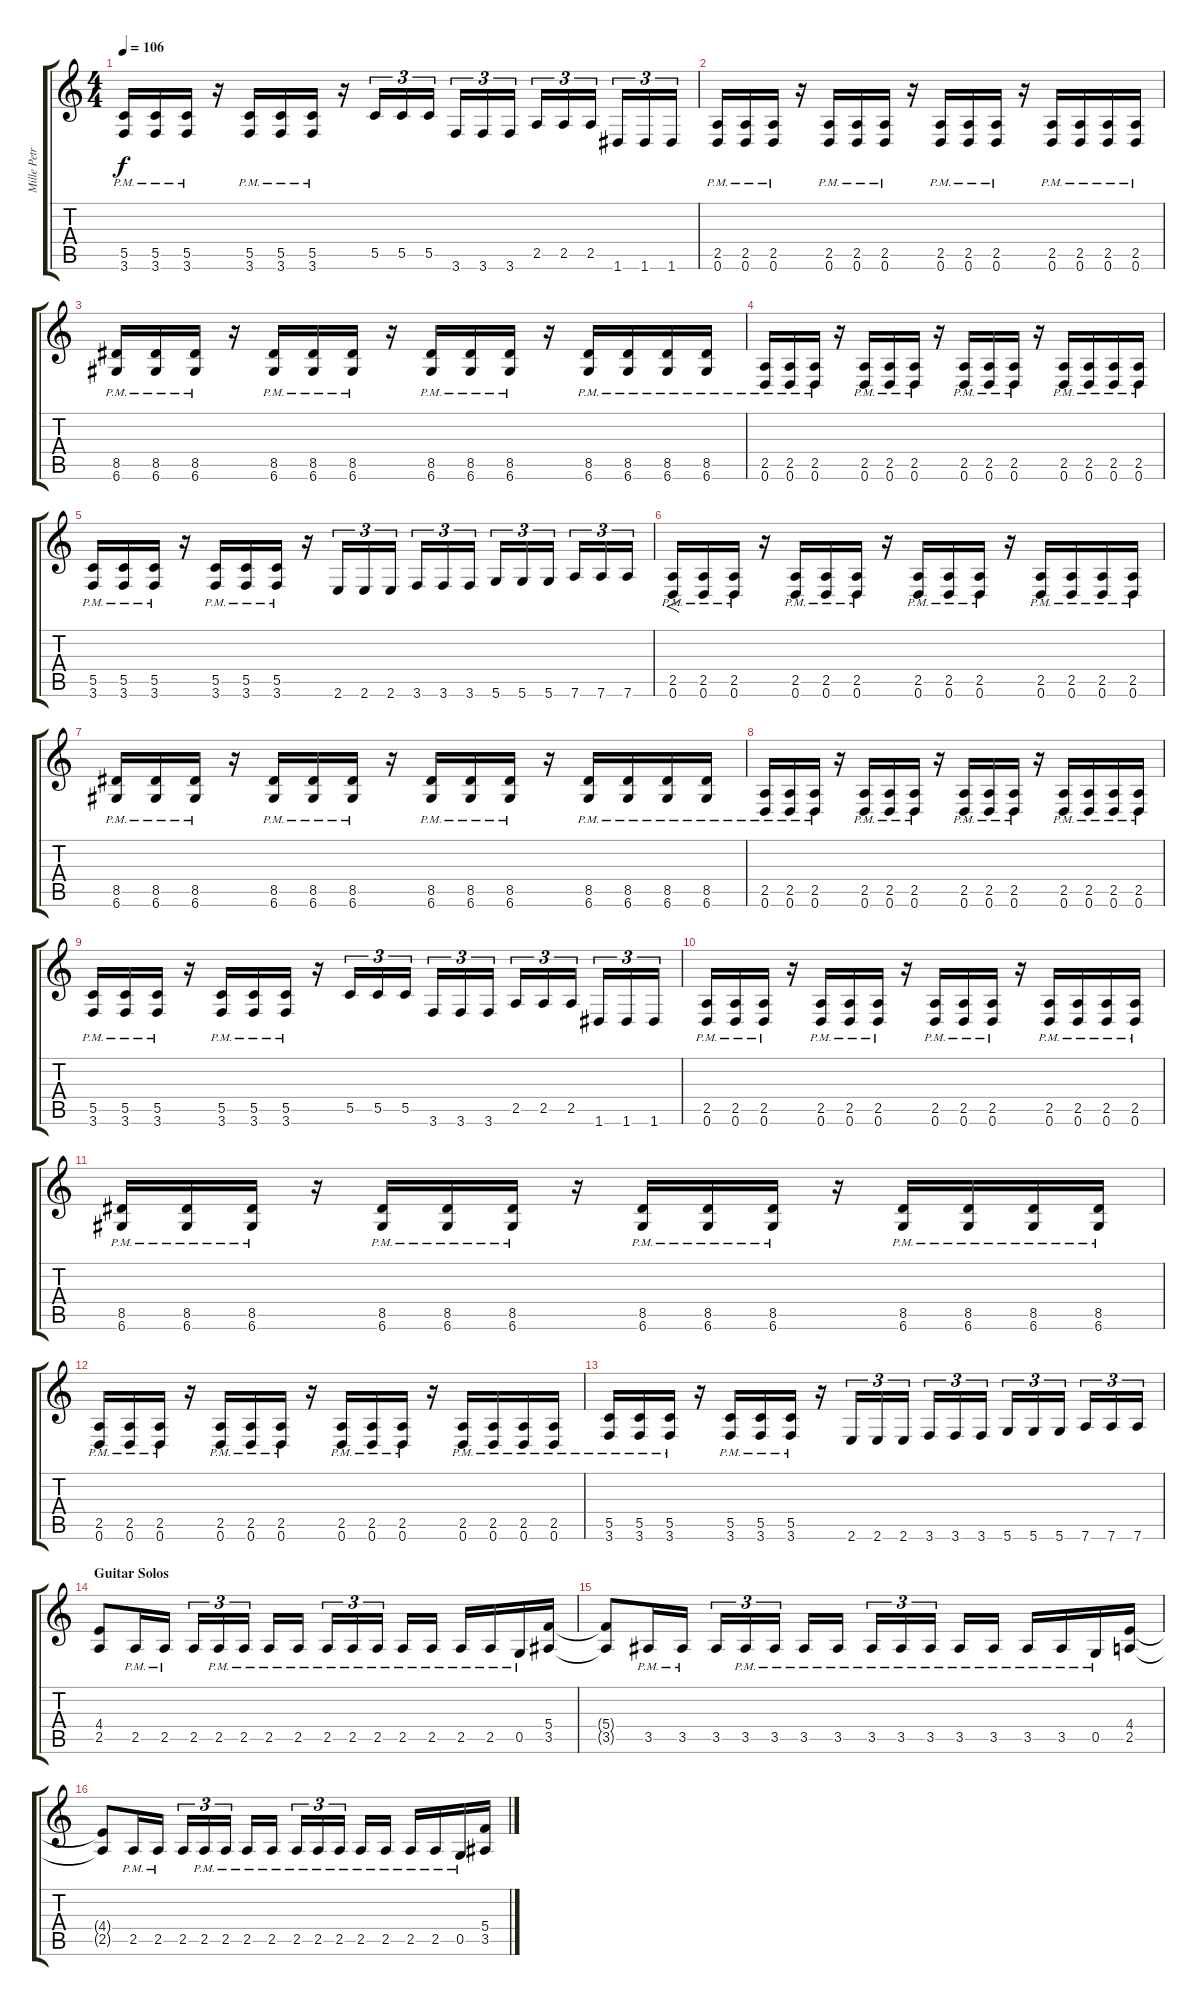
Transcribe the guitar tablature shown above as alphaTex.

\track ("Mille Petrozza" "Mille Petr") {instrument distortionguitar}
\staff {score tabs}
\tuning (D4 A3 F3 C3 G2 D2) {hide}
\ts (4 4)
\tempo 106
\clef g2
\ks c
(5.5{pm} 3.6{pm}).16{dy f} (5.5{pm} 3.6{pm}).16 (5.5{pm} 3.6{pm}).16 r.16 (5.5{pm} 3.6{pm}).16 (5.5{pm} 3.6{pm}).16 (5.5{pm} 3.6{pm}).16 r.16 5.5.16{tu (3 2)} 5.5.16{tu (3 2)} 5.5.16{tu (3 2)} 3.6.16{tu (3 2)} 3.6.16{tu (3 2)} 3.6.16{tu (3 2)} 2.5.16{tu (3 2)} 2.5.16{tu (3 2)} 2.5.16{tu (3 2)} 1.6.16{tu (3 2)} 1.6.16{tu (3 2)} 1.6.16{tu (3 2)} |
(2.5{pm} 0.6{pm}).16 (2.5{pm} 0.6{pm}).16 (2.5{pm} 0.6{pm}).16 r.16 (2.5{pm} 0.6{pm}).16 (2.5{pm} 0.6{pm}).16 (2.5{pm} 0.6{pm}).16 r.16 (2.5{pm} 0.6{pm}).16 (2.5{pm} 0.6{pm}).16 (2.5{pm} 0.6{pm}).16 r.16 (2.5{pm} 0.6{pm}).16 (2.5{pm} 0.6{pm}).16 (2.5{pm} 0.6{pm}).16 (2.5{pm} 0.6{pm}).16 |
(8.5{pm} 6.6{pm}).16 (8.5{pm} 6.6{pm}).16 (8.5{pm} 6.6{pm}).16 r.16 (8.5{pm} 6.6{pm}).16 (8.5{pm} 6.6{pm}).16 (8.5{pm} 6.6{pm}).16 r.16 (8.5{pm} 6.6{pm}).16 (8.5{pm} 6.6{pm}).16 (8.5{pm} 6.6{pm}).16 r.16 (8.5{pm} 6.6{pm}).16 (8.5{pm} 6.6{pm}).16 (8.5{pm} 6.6{pm}).16 (8.5{pm} 6.6{pm}).16 |
(2.5{pm} 0.6{pm}).16 (2.5{pm} 0.6{pm}).16 (2.5{pm} 0.6{pm}).16 r.16 (2.5{pm} 0.6{pm}).16 (2.5{pm} 0.6{pm}).16 (2.5{pm} 0.6{pm}).16 r.16 (2.5{pm} 0.6{pm}).16 (2.5{pm} 0.6{pm}).16 (2.5{pm} 0.6{pm}).16 r.16 (2.5{pm} 0.6{pm}).16 (2.5{pm} 0.6{pm}).16 (2.5{pm} 0.6{pm}).16 (2.5{pm} 0.6{pm}).16 |
(5.5{pm} 3.6{pm}).16 (5.5{pm} 3.6{pm}).16 (5.5{pm} 3.6{pm}).16 r.16 (5.5{pm} 3.6{pm}).16 (5.5{pm} 3.6{pm}).16 (5.5{pm} 3.6{pm}).16 r.16 2.6.16{tu (3 2)} 2.6.16{tu (3 2)} 2.6.16{tu (3 2)} 3.6.16{tu (3 2)} 3.6.16{tu (3 2)} 3.6.16{tu (3 2)} 5.6.16{tu (3 2)} 5.6.16{tu (3 2)} 5.6.16{tu (3 2)} 7.6.16{tu (3 2)} 7.6.16{tu (3 2)} 7.6.16{tu (3 2)} |
(2.5{pm} 0.6{pm}).16{f} (2.5{pm} 0.6{pm}).16 (2.5{pm} 0.6{pm}).16 r.16 (2.5{pm} 0.6{pm}).16 (2.5{pm} 0.6{pm}).16 (2.5{pm} 0.6{pm}).16 r.16 (2.5{pm} 0.6{pm}).16 (2.5{pm} 0.6{pm}).16 (2.5{pm} 0.6{pm}).16 r.16 (2.5{pm} 0.6{pm}).16 (2.5{pm} 0.6{pm}).16 (2.5{pm} 0.6{pm}).16 (2.5{pm} 0.6{pm}).16 |
(8.5{pm} 6.6{pm}).16 (8.5{pm} 6.6{pm}).16 (8.5{pm} 6.6{pm}).16 r.16 (8.5{pm} 6.6{pm}).16 (8.5{pm} 6.6{pm}).16 (8.5{pm} 6.6{pm}).16 r.16 (8.5{pm} 6.6{pm}).16 (8.5{pm} 6.6{pm}).16 (8.5{pm} 6.6{pm}).16 r.16 (8.5{pm} 6.6{pm}).16 (8.5{pm} 6.6{pm}).16 (8.5{pm} 6.6{pm}).16 (8.5{pm} 6.6{pm}).16 |
(2.5{pm} 0.6{pm}).16 (2.5{pm} 0.6{pm}).16 (2.5{pm} 0.6{pm}).16 r.16 (2.5{pm} 0.6{pm}).16 (2.5{pm} 0.6{pm}).16 (2.5{pm} 0.6{pm}).16 r.16 (2.5{pm} 0.6{pm}).16 (2.5{pm} 0.6{pm}).16 (2.5{pm} 0.6{pm}).16 r.16 (2.5{pm} 0.6{pm}).16 (2.5{pm} 0.6{pm}).16 (2.5{pm} 0.6{pm}).16 (2.5{pm} 0.6{pm}).16 |
(5.5{pm} 3.6{pm}).16 (5.5{pm} 3.6{pm}).16 (5.5{pm} 3.6{pm}).16 r.16 (5.5{pm} 3.6{pm}).16 (5.5{pm} 3.6{pm}).16 (5.5{pm} 3.6{pm}).16 r.16 5.5.16{tu (3 2)} 5.5.16{tu (3 2)} 5.5.16{tu (3 2)} 3.6.16{tu (3 2)} 3.6.16{tu (3 2)} 3.6.16{tu (3 2)} 2.5.16{tu (3 2)} 2.5.16{tu (3 2)} 2.5.16{tu (3 2)} 1.6.16{tu (3 2)} 1.6.16{tu (3 2)} 1.6.16{tu (3 2)} |
(2.5{pm} 0.6{pm}).16 (2.5{pm} 0.6{pm}).16 (2.5{pm} 0.6{pm}).16 r.16 (2.5{pm} 0.6{pm}).16 (2.5{pm} 0.6{pm}).16 (2.5{pm} 0.6{pm}).16 r.16 (2.5{pm} 0.6{pm}).16 (2.5{pm} 0.6{pm}).16 (2.5{pm} 0.6{pm}).16 r.16 (2.5{pm} 0.6{pm}).16 (2.5{pm} 0.6{pm}).16 (2.5{pm} 0.6{pm}).16 (2.5{pm} 0.6{pm}).16 |
(8.5{pm} 6.6{pm}).16 (8.5{pm} 6.6{pm}).16 (8.5{pm} 6.6{pm}).16 r.16 (8.5{pm} 6.6{pm}).16 (8.5{pm} 6.6{pm}).16 (8.5{pm} 6.6{pm}).16 r.16 (8.5{pm} 6.6{pm}).16 (8.5{pm} 6.6{pm}).16 (8.5{pm} 6.6{pm}).16 r.16 (8.5{pm} 6.6{pm}).16 (8.5{pm} 6.6{pm}).16 (8.5{pm} 6.6{pm}).16 (8.5{pm} 6.6{pm}).16 |
(2.5{pm} 0.6{pm}).16 (2.5{pm} 0.6{pm}).16 (2.5{pm} 0.6{pm}).16 r.16 (2.5{pm} 0.6{pm}).16 (2.5{pm} 0.6{pm}).16 (2.5{pm} 0.6{pm}).16 r.16 (2.5{pm} 0.6{pm}).16 (2.5{pm} 0.6{pm}).16 (2.5{pm} 0.6{pm}).16 r.16 (2.5{pm} 0.6{pm}).16 (2.5{pm} 0.6{pm}).16 (2.5{pm} 0.6{pm}).16 (2.5{pm} 0.6{pm}).16 |
(5.5{pm} 3.6{pm}).16 (5.5{pm} 3.6{pm}).16 (5.5{pm} 3.6{pm}).16 r.16 (5.5{pm} 3.6{pm}).16 (5.5{pm} 3.6{pm}).16 (5.5{pm} 3.6{pm}).16 r.16 2.6.16{tu (3 2)} 2.6.16{tu (3 2)} 2.6.16{tu (3 2)} 3.6.16{tu (3 2)} 3.6.16{tu (3 2)} 3.6.16{tu (3 2)} 5.6.16{tu (3 2)} 5.6.16{tu (3 2)} 5.6.16{tu (3 2)} 7.6.16{tu (3 2)} 7.6.16{tu (3 2)} 7.6.16{tu (3 2)} |
\section ("" "Guitar Solos")
(4.4 2.5).8 2.5{pm}.16 2.5{pm}.16 2.5.16{tu (3 2)} 2.5{pm}.16{tu (3 2)} 2.5{pm}.16{tu (3 2)} 2.5{pm}.16 2.5{pm}.16 2.5{pm}.16{tu (3 2)} 2.5{pm}.16{tu (3 2)} 2.5{pm}.16{tu (3 2)} 2.5{pm}.16 2.5{pm}.16 2.5{pm}.16 2.5{pm}.16 0.5{pm}.16 (5.4 3.5).16 |
(5.4{t} 3.5{t}).8 3.5{pm}.16 3.5{pm}.16 3.5.16{tu (3 2)} 3.5{pm}.16{tu (3 2)} 3.5{pm}.16{tu (3 2)} 3.5{pm}.16 3.5{pm}.16 3.5{pm}.16{tu (3 2)} 3.5{pm}.16{tu (3 2)} 3.5{pm}.16{tu (3 2)} 3.5{pm}.16 3.5{pm}.16 3.5{pm}.16 3.5{pm}.16 0.5{pm}.16 (4.4 2.5).16 |
(4.4{t} 2.5{t}).8 2.5{pm}.16 2.5{pm}.16 2.5.16{tu (3 2)} 2.5{pm}.16{tu (3 2)} 2.5{pm}.16{tu (3 2)} 2.5{pm}.16 2.5{pm}.16 2.5{pm}.16{tu (3 2)} 2.5{pm}.16{tu (3 2)} 2.5{pm}.16{tu (3 2)} 2.5{pm}.16 2.5{pm}.16 2.5{pm}.16 2.5{pm}.16 0.5{pm}.16 (5.4 3.5).16
